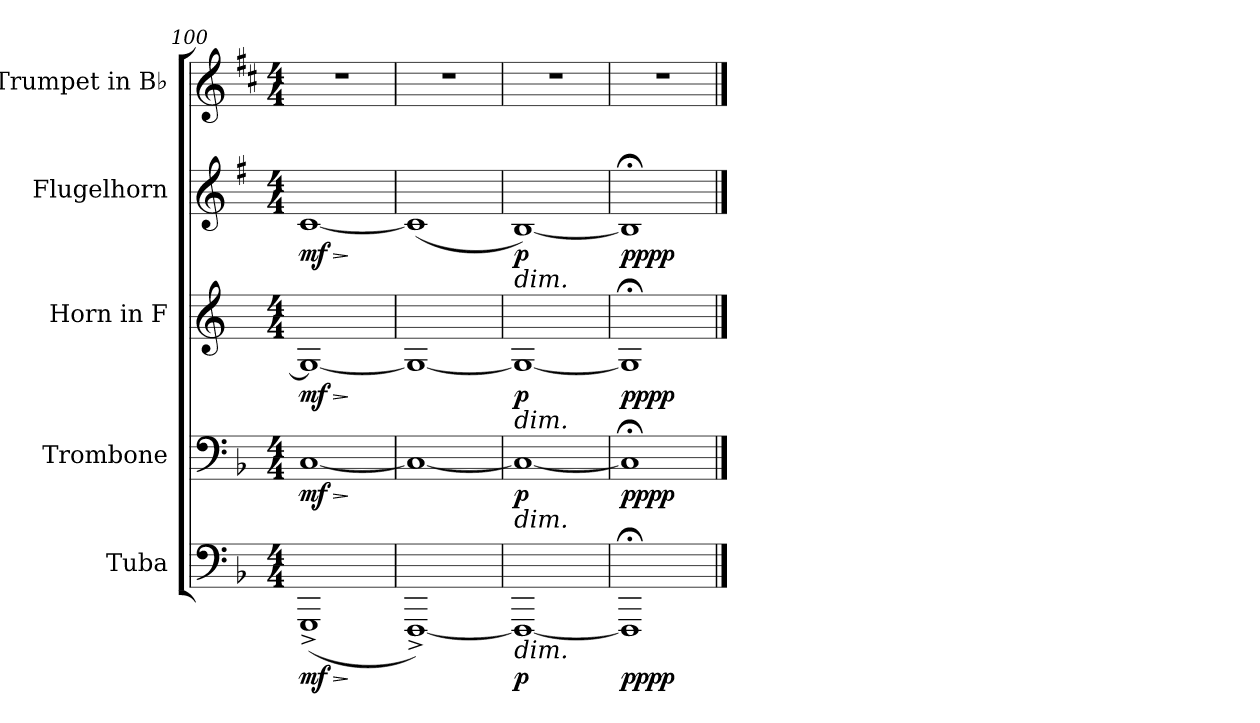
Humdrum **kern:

**kern	**dynam	**kern	**dynam	**kern	**dynam	**kern	**dynam	**kern
*part5	*part5	*part4	*part4	*part3	*part3	*part2	*part2	*part1
*staff5	*staff5	*staff4	*staff4	*staff3	*staff3	*staff2	*staff2	*staff1
*I"Tuba	*	*I"Trombone	*	*I"Horn in F	*	*I"Flugelhorn	*	*I"Trumpet in B♭
*I'Tba.	*	*I'Tbn.	*	*	*	*I'Flghn.	*	*
*clefF4	*	*clefF4	*	*clefG2	*	*clefG2	*	*clefG2
*	*	*	*	*ITrd4c7	*	*ITrd1c2	*	*ITrd-2c-3
*k[b-]	*	*k[b-]	*	*k[b-]	*	*k[b-]	*	*k[b-]
*M4/4	*	*M4/4	*	*M4/4	*	*M4/4	*	*M4/4
=100	=100	=100	=100	=100	=100	=100	=100	=100
!	!LO:HP:b	!	!LO:HP:b	!	!LO:HP:b	!	!LO:HP:b	!
!	!LO:DY:n=1:b	!	!LO:DY:n=1:b	!	!LO:DY:n=1:b	!	!LO:DY:n=1:b	!
(<1GGG^	> mf	[1C	> mf	1C_	> mf	[1B-	> mf	1r
.	]	.	]	.	]	.	]	.
=101	=101	=101	=101	=101	=101	=101	=101	=101
[1FFF^)	.	1C_	.	1C_	.	(<1B-]	.	1r
=102	=102	=102	=102	=102	=102	=102	=102	=102
!	!	!	!	!	!	!LO:TX:b:i:t=dim.	!	!
!	!	!	!	!LO:TX:b:i:t=dim.	!	!	!	!
!	!	!LO:TX:b:i:t=dim.	!	!	!	!	!	!
!LO:TX:b:i:t=dim.	!	!	!	!	!	!	!	!
!	!LO:DY:b	!	!LO:DY:b	!	!LO:DY:b	!	!LO:DY:b	!
1FFF_	p	1C_	p	1C_	p	[1A)	p	1r
=103	=103	=103	=103	=103	=103	=103	=103	=103
!	!LO:DY:b	!	!LO:DY:b	!	!LO:DY:b	!	!LO:DY:b	!
1FFF;<]	pppp	1C;<]	pppp	1C;<]	pppp	1A;<]	pppp	1r
==	==	==	==	==	==	==	==	==
*-	*-	*-	*-	*-	*-	*-	*-	*-
